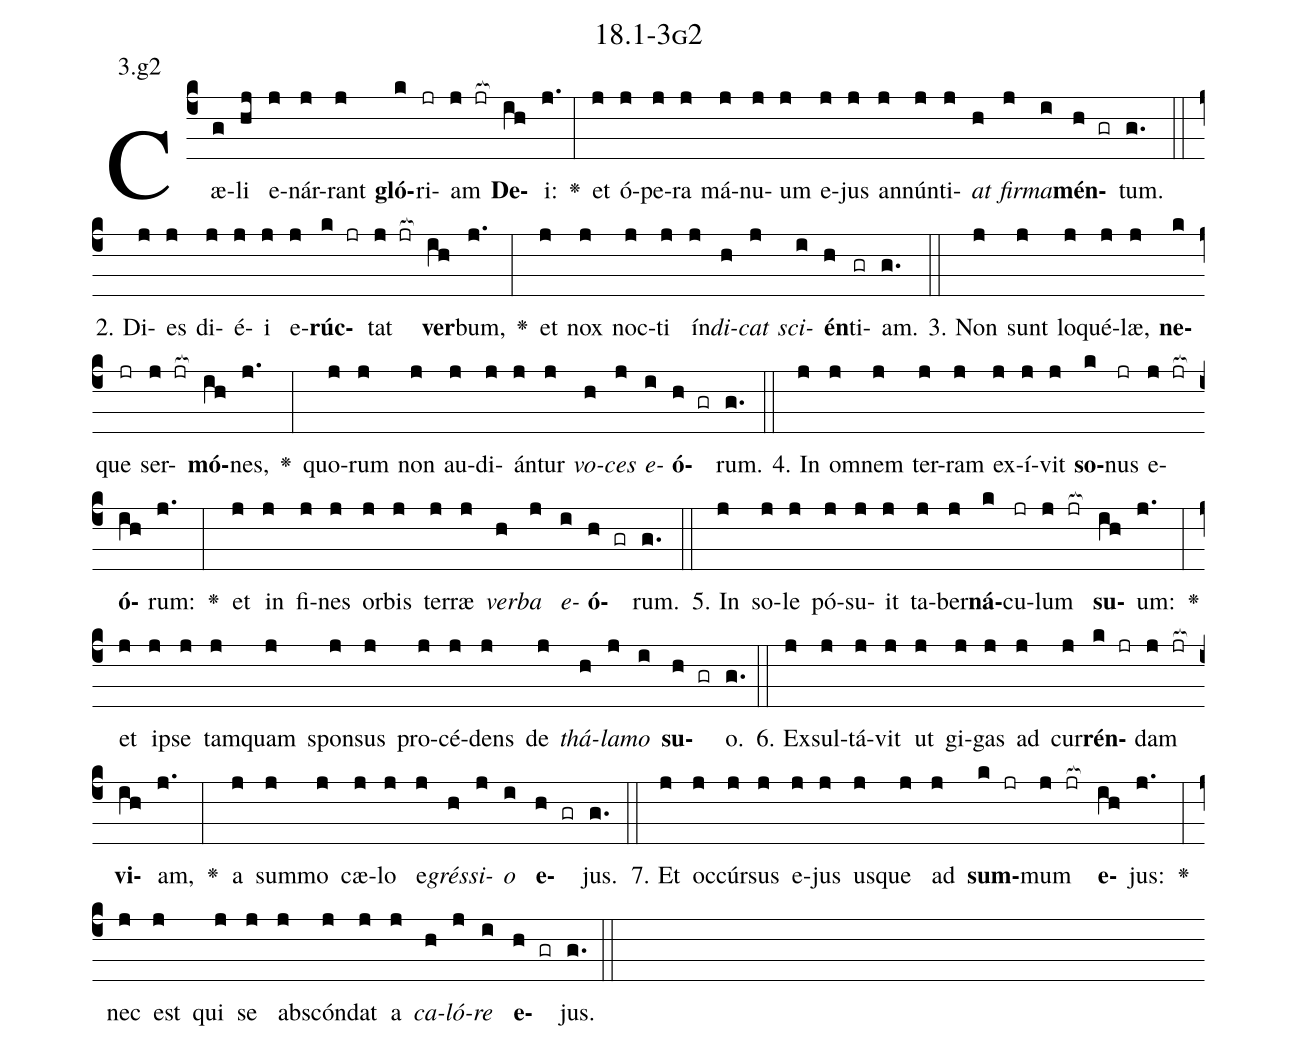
name: 18.1-3g2;
annotation: 3.g2;
%%
(c4)Cæ(g)li(hj) e(j)nár(j)rant(j) <b>gló</b>(k)ri(jr)am(j jr[ocb:1{]) <b>De</b>(ih[ocb:0}])i:(j.) <v>\greheightstar</v>(:) et(j) ó(j)pe(j)ra(j) má(j)nu(j)um(j) e(j)jus(j) an(j)nún(j)ti(j)<i>at</i>(h) <i>fir</i>(j)<i>ma</i>(i)<b>mén</b>(h gr)tum.(g.) (::)
2. Di(j)es(j) di(j)é(j)i(j) e(j)<b>rúc</b>(k jr)tat(j jr[ocb:1{]) <b>ver</b>(ih[ocb:0}])bum,(j.) <v>\greheightstar</v>(:) et(j) nox(j) noc(j)ti(j) ín(j)<i>di</i>(h)<i>cat</i>(j) <i>sci</i>(i)<b>én</b>(h)ti(gr)am.(g.) (::)
3. Non(j) sunt(j) lo(j)qué(j)læ,(j) <b>ne</b>(k)que(jr) ser(j jr[ocb:1{])<b>mó</b>(ih[ocb:0}])nes,(j.) <v>\greheightstar</v>(:) quo(j)rum(j) non(j) au(j)di(j)án(j)tur(j) <i>vo</i>(h)<i>ces</i>(j) <i>e</i>(i)<b>ó</b>(h gr)rum.(g.) (::)
4. In(j) om(j)nem(j) ter(j)ram(j) ex(j)í(j)vit(j) <b>so</b>(k)nus(jr) e(j jr[ocb:1{])<b>ó</b>(ih[ocb:0}])rum:(j.) <v>\greheightstar</v>(:) et(j) in(j) fi(j)nes(j) or(j)bis(j) ter(j)ræ(j) <i>ver</i>(h)<i>ba</i>(j) <i>e</i>(i)<b>ó</b>(h gr)rum.(g.) (::)
5. In(j) so(j)le(j) pó(j)su(j)it(j) ta(j)ber(j)<b>ná</b>(k)cu(jr)lum(j jr[ocb:1{]) <b>su</b>(ih[ocb:0}])um:(j.) <v>\greheightstar</v>(:) et(j) ip(j)se(j) tam(j)quam(j) spon(j)sus(j) pro(j)cé(j)dens(j) de(j) <i>thá</i>(h)<i>la</i>(j)<i>mo</i>(i) <b>su</b>(h gr)o.(g.) (::)
6. Ex(j)sul(j)tá(j)vit(j) ut(j) gi(j)gas(j) ad(j) cur(j)<b>rén</b>(k jr)dam(j jr[ocb:1{]) <b>vi</b>(ih[ocb:0}])am,(j.) <v>\greheightstar</v>(:) a(j) sum(j)mo(j) cæ(j)lo(j) e(j)<i>grés</i>(h)<i>si</i>(j)<i>o</i>(i) <b>e</b>(h gr)jus.(g.) (::)
7. Et(j) oc(j)cúr(j)sus(j) e(j)jus(j) us(j)que(j) ad(j) <b>sum</b>(k jr)mum(j jr[ocb:1{]) <b>e</b>(ih[ocb:0}])jus:(j.) <v>\greheightstar</v>(:) nec(j) est(j) qui(j) se(j) abs(j)cón(j)dat(j) a(j) <i>ca</i>(h)<i>ló</i>(j)<i>re</i>(i) <b>e</b>(h gr)jus.(g.) (::)
